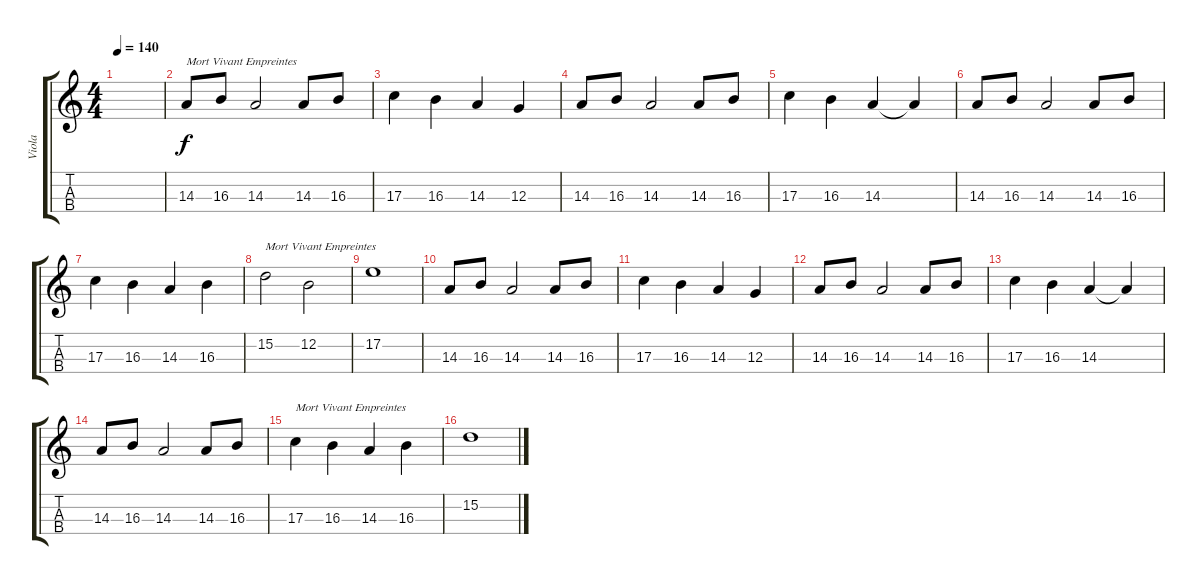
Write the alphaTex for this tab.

\track ("Viola" "Viola") {instrument viola}
\staff {score tabs}
\tuning (E4 B3 G3 D3) {hide}
\ts (4 4)
\tempo 140
\clef g2
\ks c
|
14.3.8{txt "Mort Vivant Empreintes"} 16.3.8 14.3.2 14.3.8 16.3.8 |
17.3.4 16.3.4 14.3.4 12.3.4 |
14.3.8 16.3.8 14.3.2 14.3.8 16.3.8 |
17.3.4 16.3.4 14.3.4 14.3{t}.4 |
14.3.8 16.3.8 14.3.2 14.3.8 16.3.8 |
17.3.4 16.3.4 14.3.4 16.3.4 |
15.2.2{txt "Mort Vivant Empreintes"} 12.2.2 |
17.2.1 |
14.3.8 16.3.8 14.3.2 14.3.8 16.3.8 |
17.3.4 16.3.4 14.3.4 12.3.4 |
14.3.8 16.3.8 14.3.2 14.3.8 16.3.8 |
17.3.4 16.3.4 14.3.4 14.3{t}.4 |
14.3.8 16.3.8 14.3.2 14.3.8 16.3.8 |
17.3.4{txt "Mort Vivant Empreintes"} 16.3.4 14.3.4 16.3.4 |
15.2.1
